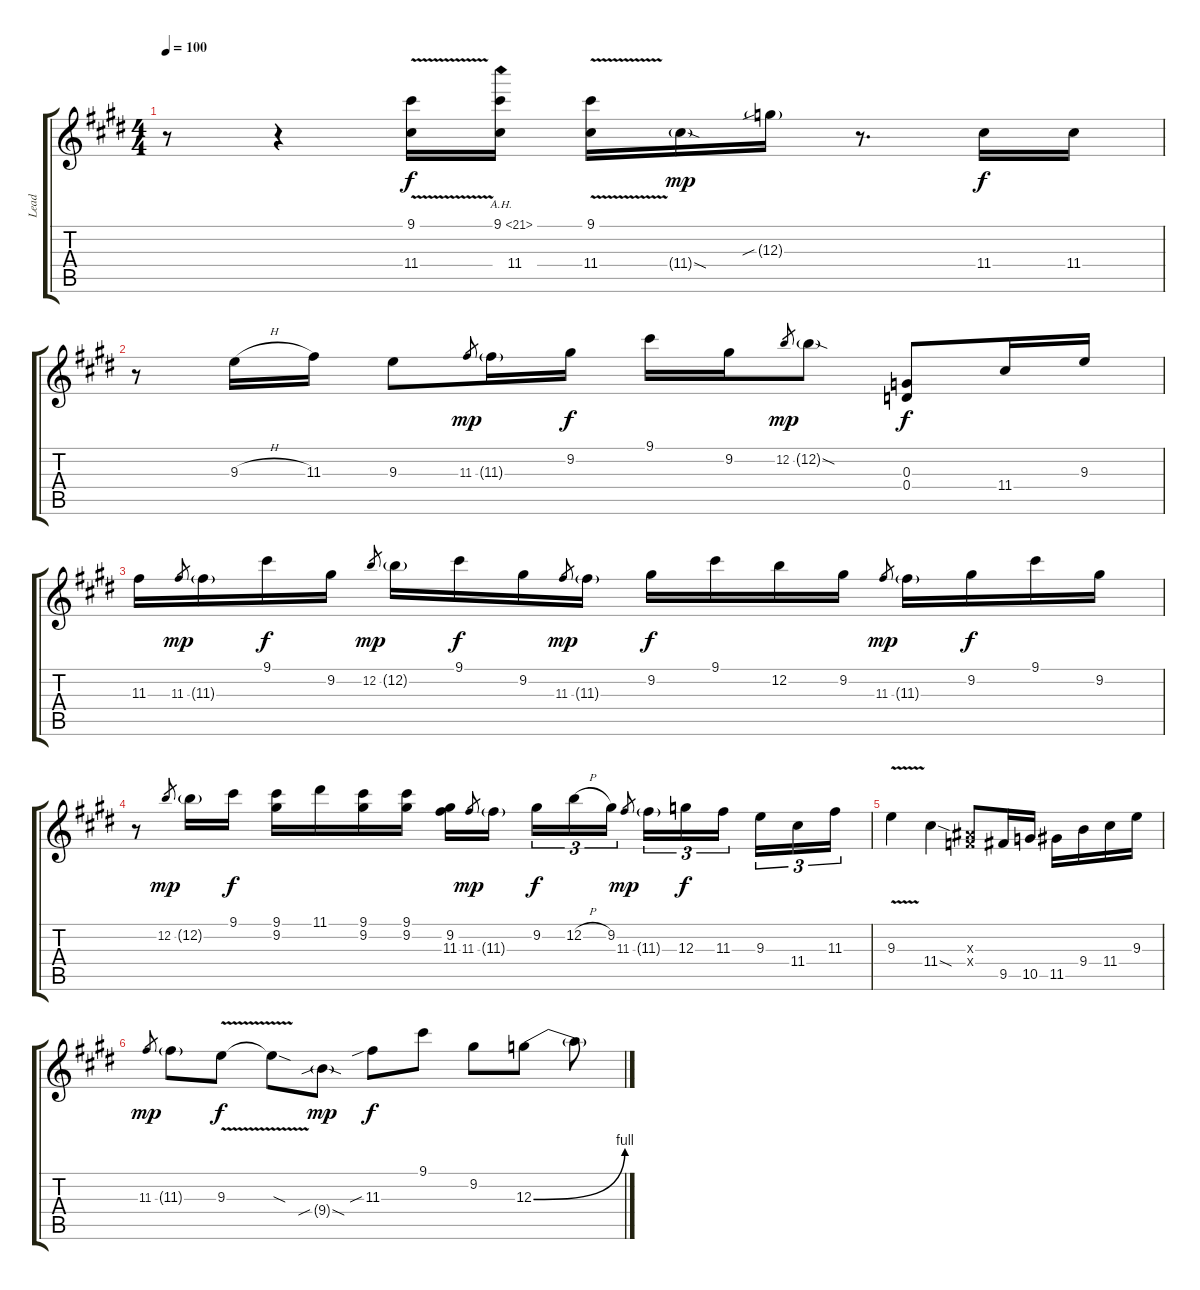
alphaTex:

\track ("Lead" "Lead") {instrument overdrivenguitar}
\staff {score tabs}
\tuning (E4 B3 G3 D3 A2 E2) {hide}
\ts (4 4)
\tempo 100
\clef g2
\ks c#minor
r.8{dy f} r.4 (9.1{v} 11.4{v}).16 (9.1{ah 12} 11.4).16 (9.1{v} 11.4{v}).16 11.4{sod g}.16{dy mp} 12.3{sib g}.16 r.8{d} 11.4.16{dy f} 11.4.16 |
r.8 9.3{h}.16 11.3.16 9.3.8 11.3.8{gr dy mp} 11.3{g}.16 9.2.16{dy f} 9.1.16 9.2.16 12.2.8{gr dy mp} 12.2{sod g}.8 (0.3 0.4).8{dy f} 11.4.16 9.3.16 |
11.3.16 11.3.8{gr dy mp} 11.3{g}.16 9.1.16{dy f} 9.2.16 12.2.8{gr dy mp} 12.2{g}.16 9.1.16{dy f} 9.2.16 11.3.8{gr dy mp} 11.3{g}.16 9.2.16{dy f} 9.1.16 12.2.16 9.2.16 11.3.8{gr dy mp} 11.3{g}.16 9.2.16{dy f} 9.1.16 9.2.16 |
r.8 12.2.8{gr dy mp} 12.2{g}.16 9.1.16{dy f} (9.1 9.2).16 11.1.16 (9.1 9.2).16 (9.1 9.2).16 (9.2 11.3).16 11.3.8{gr dy mp} 11.3{g}.16{beam splitsecondary} 9.2.16{tu (3 2) dy f} 12.2{h}.16{tu (3 2)} 9.2.16{tu (3 2)} 11.3.8{gr dy mp} 11.3{g}.16{tu (3 2)} 12.3.16{tu (3 2) dy f} 11.3.16{tu (3 2) beam splitsecondary} 9.3.16{tu (3 2)} 11.4.16{tu (3 2)} 11.3.16{tu (3 2)} |
9.3{v}.4 11.4{sod}.4 (3.3{x} 3.4{x}).8 9.5.16 10.5.16 11.5.16 9.4.16 11.4.16 9.3.16 |
11.3.8{gr dy mp} 11.3{g}.8 9.3{v}.8{dy f} 9.3{sod t}.8 9.4{sib sod g}.8{dy mp} 11.3{sib}.8{dy f} 9.1.8 9.2.8 12.3{be (bend 0 0 60 4)}.8 12.3{t}.8
